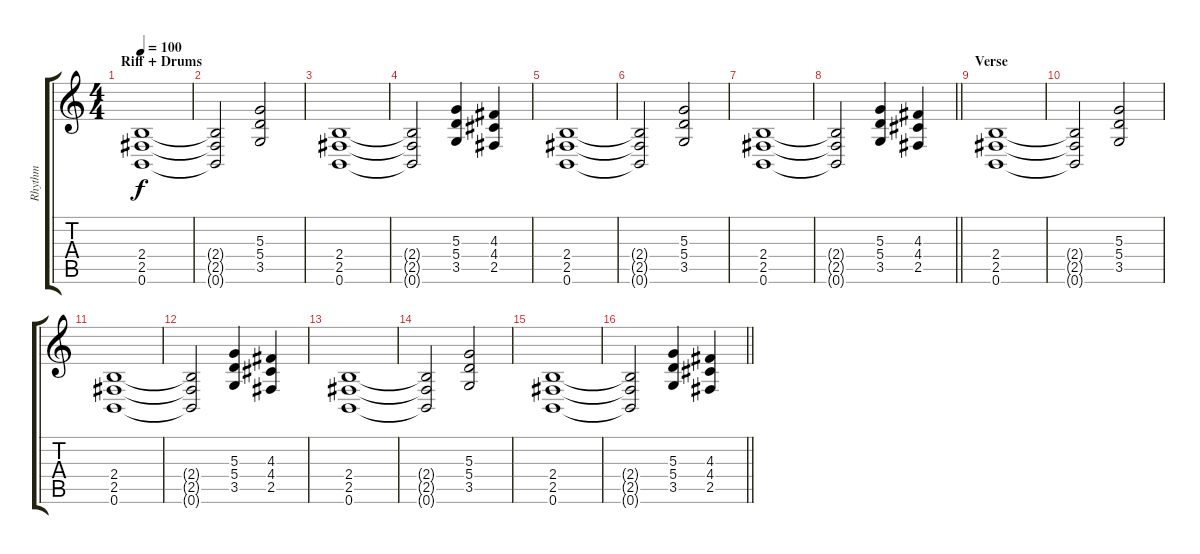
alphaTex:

\track ("Rhythm" "Rhythm") {instrument distortionguitar}
\staff {score tabs}
\tuning (B3 Gb3 D3 A2 E2 B1) {hide}
\ts (4 4)
\section ("" "Riff + Drums")
\tempo 100
\clef g2
\ks c
(2.4 2.5 0.6).1{dy f} |
(2.4{t} 2.5{t} 0.6{t}).2 (5.3 5.4 3.5).2 |
(2.4 2.5 0.6).1 |
(2.4{t} 2.5{t} 0.6{t}).2 (5.3 5.4 3.5).4 (4.3 4.4 2.5).4 |
(2.4 2.5 0.6).1 |
(2.4{t} 2.5{t} 0.6{t}).2 (5.3 5.4 3.5).2 |
(2.4 2.5 0.6).1 |
\barLineRight lightlight
(2.4{t} 2.5{t} 0.6{t}).2 (5.3 5.4 3.5).4 (4.3 4.4 2.5).4 |
\section ("" "Verse")
(2.4 2.5 0.6).1 |
(2.4{t} 2.5{t} 0.6{t}).2 (5.3 5.4 3.5).2 |
(2.4 2.5 0.6).1 |
(2.4{t} 2.5{t} 0.6{t}).2 (5.3 5.4 3.5).4 (4.3 4.4 2.5).4 |
(2.4 2.5 0.6).1 |
(2.4{t} 2.5{t} 0.6{t}).2 (5.3 5.4 3.5).2 |
(2.4 2.5 0.6).1 |
\barLineRight lightlight
(2.4{t} 2.5{t} 0.6{t}).2 (5.3 5.4 3.5).4 (4.3 4.4 2.5).4
